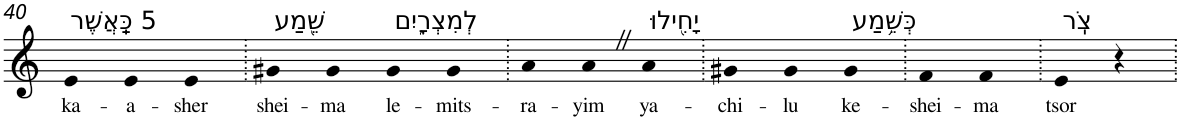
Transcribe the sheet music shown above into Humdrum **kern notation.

**kern	**text
*part1	*part1
*staff1	*staff1
*I"Piano	*
*I'Pno	*
!!LO:PB:g=z
*clefG2	*
*k[]	*
=40	=40
!LO:TX:a:t=5 כַּֽאֲשֶׁר	!
!	!LO:LY:b
4e	ka-
!	!LO:LY:b
4e	-a-
!	!LO:LY:b
4e	-sher
=41.	=41.
!LO:TX:a:t=שֵׁ֖מַע	!
!	!LO:LY:b
4g#X	shei-
!	!LO:LY:b
4g#	-ma
!LO:TX:a:t=לְמִצְרָ֑יִם	!
!	!LO:LY:b
4g#	le-
!	!LO:LY:b
4g#	-mits-
=42.	=42.
!	!LO:LY:b
4a	-ra-
!	!LO:LY:b
4aZ	-yim
!LO:TX:a:t=יָחִ֖ילוּ	!
!	!LO:LY:b
4a	ya-
=43.	=43.
!	!LO:LY:b
4g#X	-chi-
!	!LO:LY:b
4g#	-lu
!LO:TX:a:t=כְּשֵׁ֥מַע	!
!	!LO:LY:b
4g#	ke-
=44.	=44.
!	!LO:LY:b
4f	-shei-
!	!LO:LY:b
4f	-ma
=45.	=45.
!LO:TX:a:t=צֹֽר	!
!	!LO:LY:b
4e	tsor
4r	.
=.	=.
*-	*-
